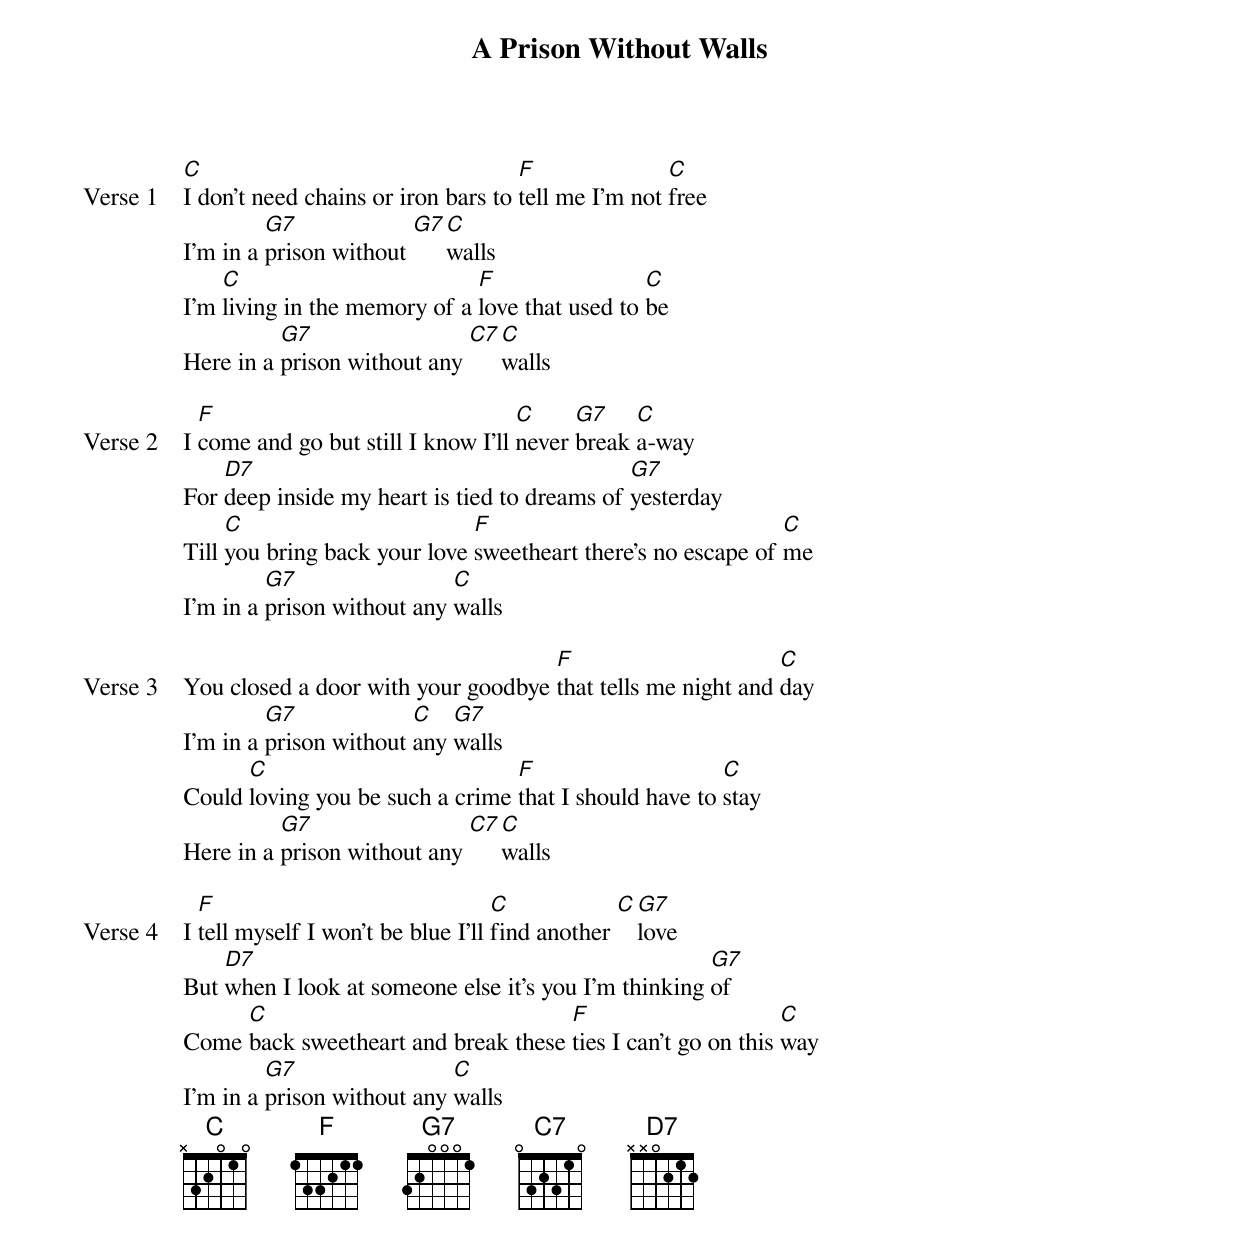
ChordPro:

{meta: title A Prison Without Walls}
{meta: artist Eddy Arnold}
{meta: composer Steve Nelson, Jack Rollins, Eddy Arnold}
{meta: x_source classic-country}
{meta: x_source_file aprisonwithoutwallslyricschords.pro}
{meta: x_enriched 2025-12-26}

{start_of_verse: Verse 1}
[C]I don't need chains or iron bars to [F]tell me I'm not [C]free
I'm in a [G7]prison without [G7][C]walls
I'm [C]living in the memory of a [F]love that used to [C]be
Here in a [G7]prison without any [C7][C]walls
{end_of_verse}

{start_of_verse: Verse 2}
I [F]come and go but still I know I'll [C]never [G7]break [C]a-way
For [D7]deep inside my heart is tied to dreams of [G7]yesterday
Till [C]you bring back your love [F]sweetheart there's no escape of [C]me
I'm in a [G7]prison without any [C]walls
{end_of_verse}

{start_of_verse: Verse 3}
You closed a door with your goodbye [F]that tells me night and [C]day
I'm in a [G7]prison without [C]any [G7]walls
Could [C]loving you be such a crime [F]that I should have to [C]stay
Here in a [G7]prison without any [C7][C]walls
{end_of_verse}

{start_of_verse: Verse 4}
I [F]tell myself I won't be blue I'll [C]find another [C][G7]love
But [D7]when I look at someone else it's you I'm thinking [G7]of
Come [C]back sweetheart and break these [F]ties I can't go on this [C]way
I'm in a [G7]prison without any [C]walls
{end_of_verse}
